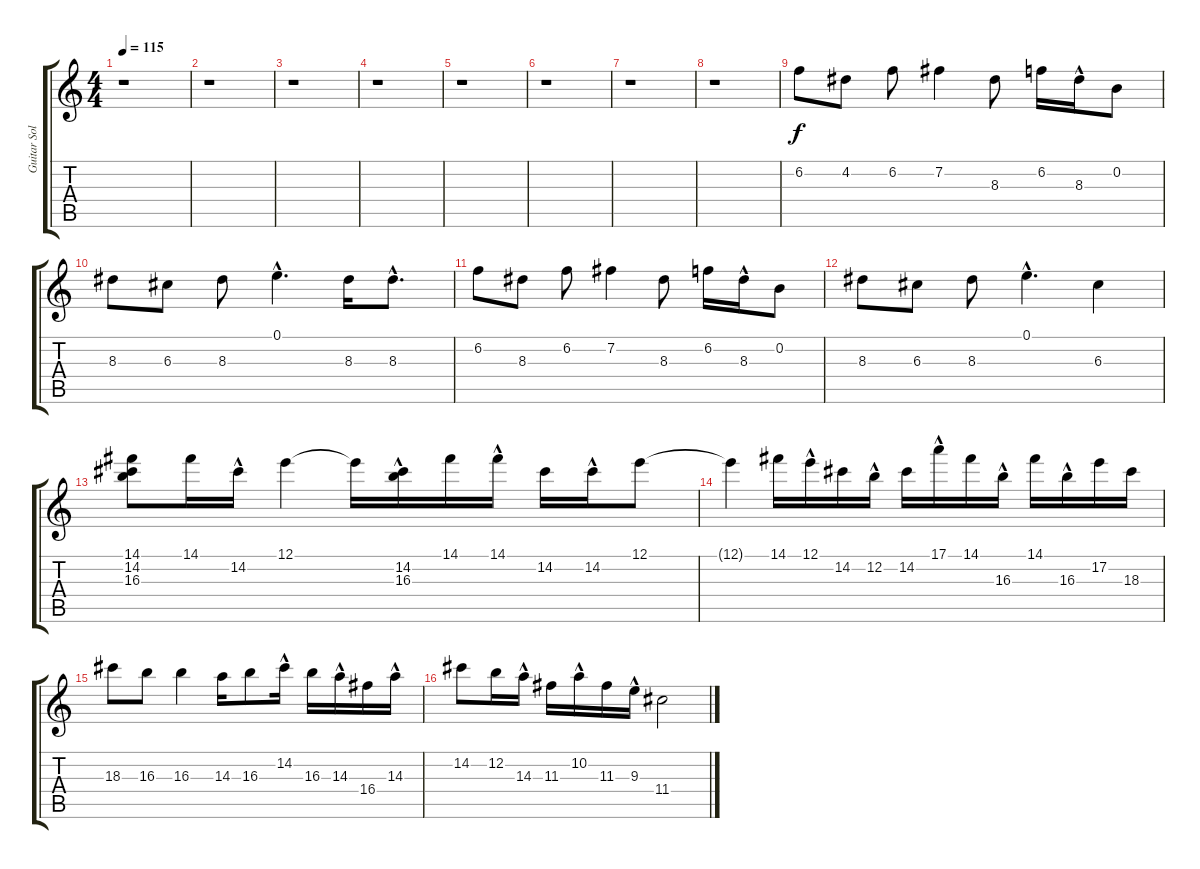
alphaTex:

\track ("Guitar Solo" "Guitar Sol") {instrument distortionguitar}
\staff {score tabs}
\tuning (E4 B3 G3 D3 A2 E2) {hide}
\ts (4 4)
\tempo 115
\clef g2
\ks c
r.1{dy f} |
r.1 |
r.1 |
r.1 |
r.1 |
r.1 |
r.1 |
r.1 |
6.2.8 4.2.8 6.2.8 7.2.4 8.3.8 6.2.16 8.3{hac}.16 0.2.8 |
8.3.8 6.3.8 8.3.8 0.1{hac}.4{d} 8.3.16 8.3{hac}.8{d} |
6.2.8 8.3.8 6.2.8 7.2.4 8.3.8 6.2.16 8.3{hac}.16 0.2.8 |
8.3.8 6.3.8 8.3.8 0.1{hac}.4{d} 6.3.4 |
(14.1 14.2 16.3).8 14.1.16 14.2{hac}.16 12.1.4 12.1{t}.16 (14.2{hac} 16.3{hac}).16 14.1.16 14.1{hac}.16 14.2.16 14.2{hac}.16 12.1.8 |
12.1{t}.4 14.1.16 12.1{hac}.16 14.2.16 12.2{hac}.16 14.2.16 17.1{hac}.16 14.1.16 16.3{hac}.16 14.1.16 16.3{hac}.16 17.2.16 18.3.16 |
18.3.8 16.3.8 16.3.4 14.3.16 16.3.8 14.2{hac}.16 16.3.16 14.3{hac}.16 16.4.16 14.3{hac}.16 |
14.2.8 12.2.16 14.3{hac}.16 11.3.16 10.2{hac}.16 11.3.16 9.3{hac}.16 11.4.2
